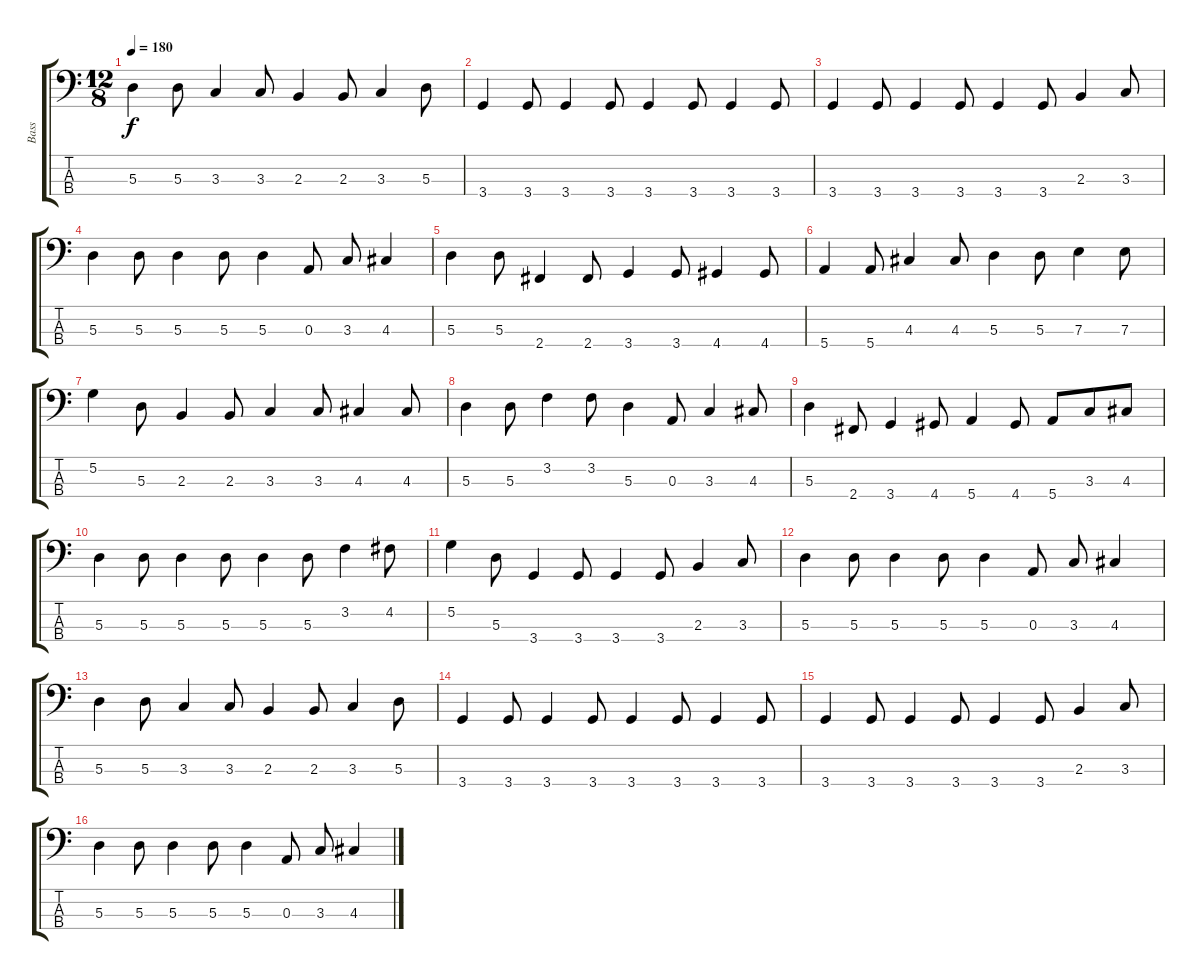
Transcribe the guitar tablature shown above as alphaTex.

\track ("Bass" "Bass") {instrument electricbassfinger}
\staff {score tabs}
\tuning (G2 D2 A1 E1) {hide}
\ts (12 8)
\tempo 180
\clef f4
\ks c
5.3.4{dy f} 5.3.8 3.3.4 3.3.8 2.3.4 2.3.8 3.3.4 5.3.8 |
3.4.4 3.4.8 3.4.4 3.4.8 3.4.4 3.4.8 3.4.4 3.4.8 |
3.4.4 3.4.8 3.4.4 3.4.8 3.4.4 3.4.8 2.3.4 3.3.8 |
5.3.4 5.3.8 5.3.4 5.3.8 5.3.4 0.3.8 3.3.8 4.3.4 |
5.3.4 5.3.8 2.4.4 2.4.8 3.4.4 3.4.8 4.4.4 4.4.8 |
5.4.4 5.4.8 4.3.4 4.3.8 5.3.4 5.3.8 7.3.4 7.3.8 |
5.2.4 5.3.8 2.3.4 2.3.8 3.3.4 3.3.8 4.3.4 4.3.8 |
5.3.4 5.3.8 3.2.4 3.2.8 5.3.4 0.3.8 3.3.4 4.3.8 |
5.3.4 2.4.8 3.4.4 4.4.8 5.4.4 4.4.8 5.4.8 3.3.8 4.3.8 |
5.3.4 5.3.8 5.3.4 5.3.8 5.3.4 5.3.8 3.2.4 4.2.8 |
5.2.4 5.3.8 3.4.4 3.4.8 3.4.4 3.4.8 2.3.4 3.3.8 |
5.3.4 5.3.8 5.3.4 5.3.8 5.3.4 0.3.8 3.3.8 4.3.4 |
5.3.4 5.3.8 3.3.4 3.3.8 2.3.4 2.3.8 3.3.4 5.3.8 |
3.4.4 3.4.8 3.4.4 3.4.8 3.4.4 3.4.8 3.4.4 3.4.8 |
3.4.4 3.4.8 3.4.4 3.4.8 3.4.4 3.4.8 2.3.4 3.3.8 |
5.3.4 5.3.8 5.3.4 5.3.8 5.3.4 0.3.8 3.3.8 4.3.4
